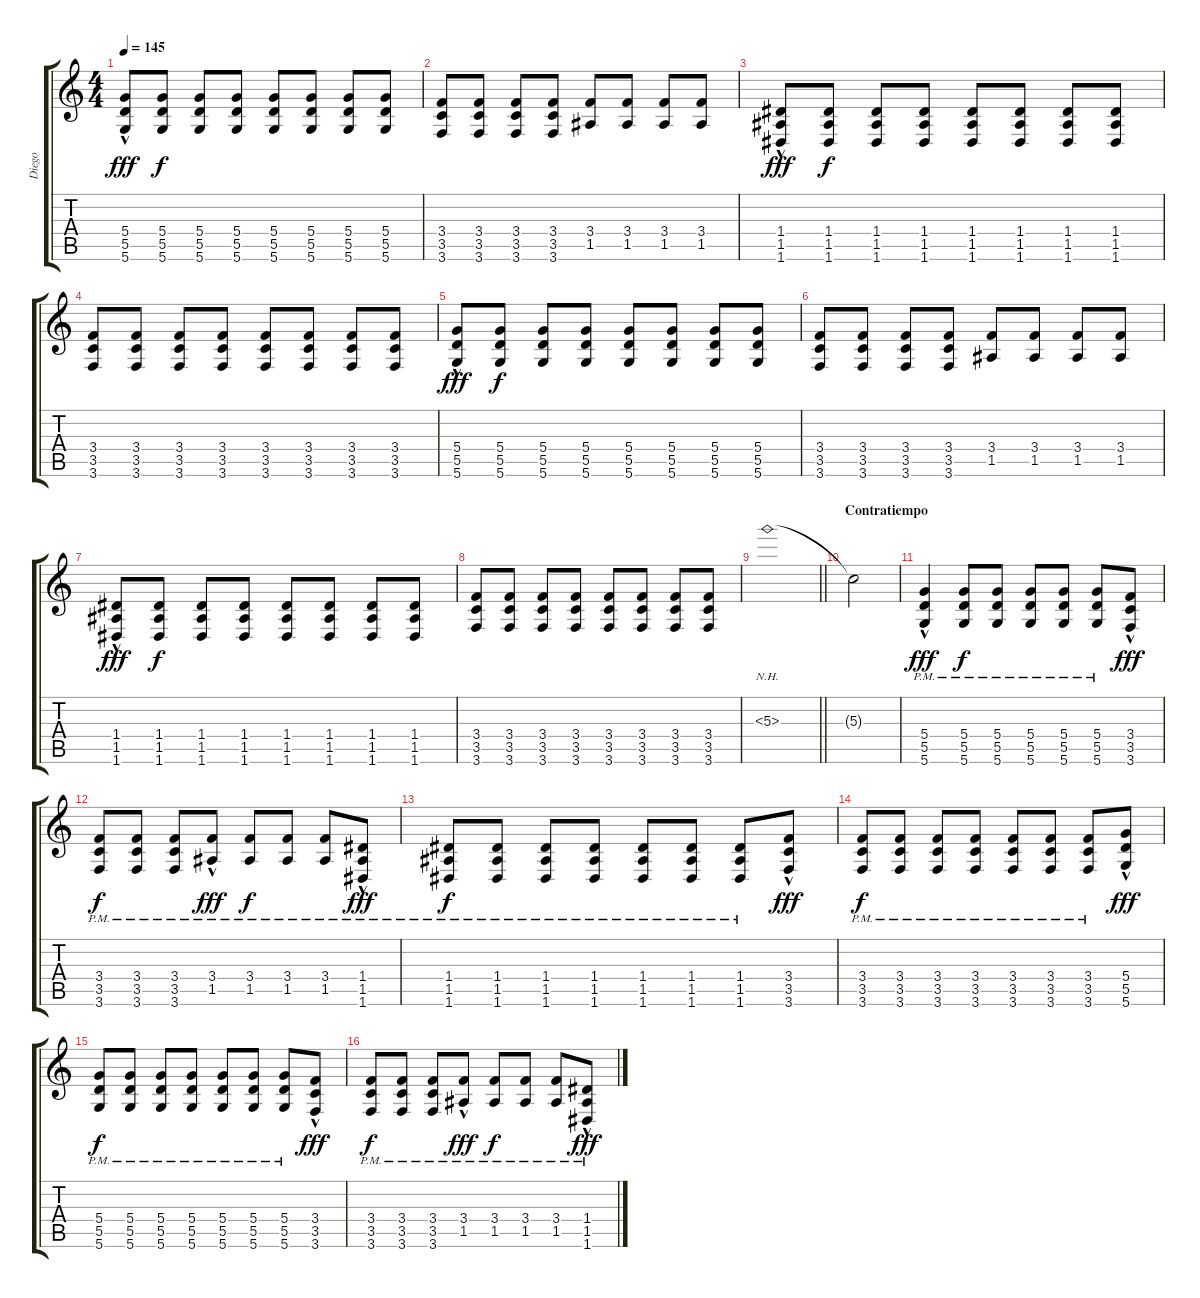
\track ("Diego" "Diego") {instrument distortionguitar}
\staff {score tabs}
\tuning (E4 B3 G3 D3 A2 D2) {hide}
\ts (4 4)
\tempo 145
\clef g2
\ks c
(5.4{hac} 5.5{hac} 5.6{hac}).8{dy fff} (5.4 5.5 5.6).8{dy f} (5.4 5.5 5.6).8 (5.4 5.5 5.6).8 (5.4 5.5 5.6).8 (5.4 5.5 5.6).8 (5.4 5.5 5.6).8 (5.4 5.5 5.6).8 |
(3.4 3.5 3.6).8 (3.4 3.5 3.6).8 (3.4 3.5 3.6).8 (3.4 3.5 3.6).8 (3.4 1.5).8 (3.4 1.5).8 (3.4 1.5).8 (3.4 1.5).8 |
(1.4{hac} 1.5{hac} 1.6{hac}).8{dy fff} (1.4 1.5 1.6).8{dy f} (1.4 1.5 1.6).8 (1.4 1.5 1.6).8 (1.4 1.5 1.6).8 (1.4 1.5 1.6).8 (1.4 1.5 1.6).8 (1.4 1.5 1.6).8 |
(3.4 3.5 3.6).8 (3.4 3.5 3.6).8 (3.4 3.5 3.6).8 (3.4 3.5 3.6).8 (3.4 3.5 3.6).8 (3.4 3.5 3.6).8 (3.4 3.5 3.6).8 (3.4 3.5 3.6).8 |
(5.4{hac} 5.5{hac} 5.6{hac}).8{dy fff} (5.4 5.5 5.6).8{dy f} (5.4 5.5 5.6).8 (5.4 5.5 5.6).8 (5.4 5.5 5.6).8 (5.4 5.5 5.6).8 (5.4 5.5 5.6).8 (5.4 5.5 5.6).8 |
(3.4 3.5 3.6).8 (3.4 3.5 3.6).8 (3.4 3.5 3.6).8 (3.4 3.5 3.6).8 (3.4 1.5).8 (3.4 1.5).8 (3.4 1.5).8 (3.4 1.5).8 |
(1.4{hac} 1.5{hac} 1.6{hac}).8{dy fff} (1.4 1.5 1.6).8{dy f} (1.4 1.5 1.6).8 (1.4 1.5 1.6).8 (1.4 1.5 1.6).8 (1.4 1.5 1.6).8 (1.4 1.5 1.6).8 (1.4 1.5 1.6).8 |
(3.4 3.5 3.6).8 (3.4 3.5 3.6).8 (3.4 3.5 3.6).8 (3.4 3.5 3.6).8 (3.4 3.5 3.6).8 (3.4 3.5 3.6).8 (3.4 3.5 3.6).8 (3.4 3.5 3.6).8 |
\barLineRight lightlight
5.3{nh}.1 |
\section ("" "Contratiempo")
5.3{t}.2 |
(5.4{hac pm} 5.5{hac pm} 5.6{hac pm}).4{dy fff} (5.4{pm} 5.5{pm} 5.6{pm}).8{dy f} (5.4{pm} 5.5{pm} 5.6{pm}).8 (5.4{pm} 5.5{pm} 5.6{pm}).8 (5.4{pm} 5.5{pm} 5.6{pm}).8 (5.4{pm} 5.5{pm} 5.6{pm}).8 (3.4 3.5{hac} 3.6).8{dy fff} |
(3.4{pm} 3.5{pm} 3.6{pm}).8{dy f} (3.4{pm} 3.5{pm} 3.6{pm}).8 (3.4{pm} 3.5{pm} 3.6{pm}).8 (3.4{pm} 1.5{hac pm}).8{dy fff} (3.4{pm} 1.5{pm}).8{dy f} (3.4{pm} 1.5{pm}).8 (3.4{pm} 1.5{pm}).8 (1.4{pm} 1.5{hac pm} 1.6).8{dy fff} |
(1.4{pm} 1.5{pm} 1.6{pm}).8{dy f} (1.4{pm} 1.5{pm} 1.6{pm}).8 (1.4{pm} 1.5{pm} 1.6{pm}).8 (1.4{pm} 1.5{pm} 1.6{pm}).8 (1.4{pm} 1.5{pm} 1.6{pm}).8 (1.4{pm} 1.5{pm} 1.6{pm}).8 (1.4{pm} 1.5{pm} 1.6{pm}).8 (3.4{hac} 3.5{hac} 3.6).8{dy fff} |
(3.4{pm} 3.5{pm} 3.6{pm}).8{dy f} (3.4{pm} 3.5{pm} 3.6{pm}).8 (3.4{pm} 3.5{pm} 3.6{pm}).8 (3.4{pm} 3.5{pm} 3.6{pm}).8 (3.4{pm} 3.5{pm} 3.6{pm}).8 (3.4{pm} 3.5{pm} 3.6{pm}).8 (3.4{pm} 3.5{pm} 3.6{pm}).8 (5.4 5.5{hac} 5.6).8{dy fff} |
(5.4{pm} 5.5{pm} 5.6{pm}).8{dy f} (5.4{pm} 5.5{pm} 5.6{pm}).8 (5.4{pm} 5.5{pm} 5.6{pm}).8 (5.4{pm} 5.5{pm} 5.6{pm}).8 (5.4{pm} 5.5{pm} 5.6{pm}).8 (5.4{pm} 5.5{pm} 5.6{pm}).8 (5.4{pm} 5.5{pm} 5.6{pm}).8 (3.4 3.5{hac} 3.6).8{dy fff} |
(3.4{pm} 3.5{pm} 3.6{pm}).8{dy f} (3.4{pm} 3.5{pm} 3.6{pm}).8 (3.4{pm} 3.5{pm} 3.6{pm}).8 (3.4{pm} 1.5{hac pm}).8{dy fff} (3.4{pm} 1.5{pm}).8{dy f} (3.4{pm} 1.5{pm}).8 (3.4{pm} 1.5{pm}).8 (1.4{pm} 1.5{pm} 1.6{hac}).8{dy fff}
